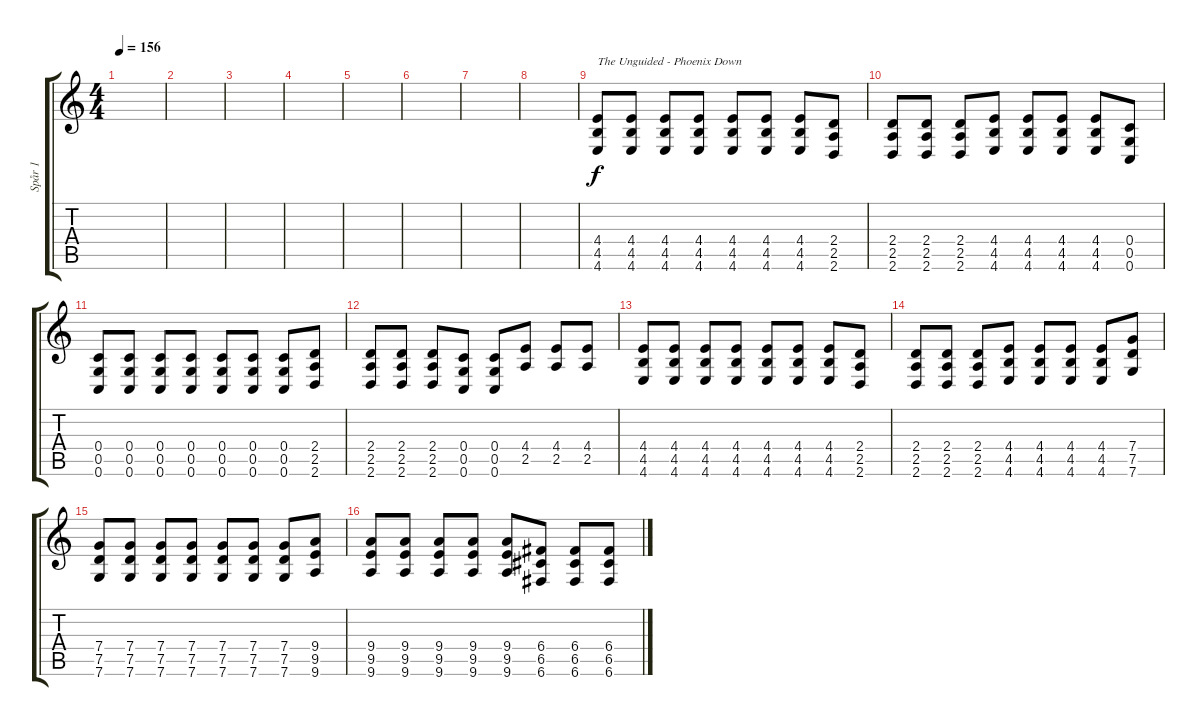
\track ("Spår 1" "Spår 1") {instrument distortionguitar}
\staff {score tabs}
\tuning (D4 A3 F3 C3 G2 C2) {hide}
\ts (4 4)
\tempo 156
\clef g2
\ks c
|
|
|
|
|
|
|
|
(4.4 4.5 4.6).8{txt "The Unguided - Phoenix Down"} (4.4 4.5 4.6).8 (4.4 4.5 4.6).8 (4.4 4.5 4.6).8 (4.4 4.5 4.6).8 (4.4 4.5 4.6).8 (4.4 4.5 4.6).8 (2.4 2.5 2.6).8 |
(2.4 2.5 2.6).8{txt ""} (2.4 2.5 2.6).8 (2.4 2.5 2.6).8 (4.4 4.5 4.6).8 (4.4 4.5 4.6).8 (4.4 4.5 4.6).8 (4.4 4.5 4.6).8 (0.4 0.5 0.6).8 |
(0.4 0.5 0.6).8 (0.4 0.5 0.6).8 (0.4 0.5 0.6).8 (0.4 0.5 0.6).8 (0.4 0.5 0.6).8 (0.4 0.5 0.6).8 (0.4 0.5 0.6).8 (2.4 2.5 2.6).8 |
(2.4 2.5 2.6).8 (2.4 2.5 2.6).8 (2.4 2.5 2.6).8 (0.4 0.5 0.6).8 (0.4 0.5 0.6).8 (4.4 2.5).8 (4.4 2.5).8 (4.4 2.5).8 |
(4.4 4.5 4.6).8 (4.4 4.5 4.6).8 (4.4 4.5 4.6).8 (4.4 4.5 4.6).8 (4.4 4.5 4.6).8 (4.4 4.5 4.6).8 (4.4 4.5 4.6).8 (2.4 2.5 2.6).8 |
(2.4 2.5 2.6).8 (2.4 2.5 2.6).8 (2.4 2.5 2.6).8 (4.4 4.5 4.6).8 (4.4 4.5 4.6).8 (4.4 4.5 4.6).8 (4.4 4.5 4.6).8 (7.4 7.5 7.6).8 |
(7.4 7.5 7.6).8 (7.4 7.5 7.6).8 (7.4 7.5 7.6).8 (7.4 7.5 7.6).8 (7.4 7.5 7.6).8 (7.4 7.5 7.6).8 (7.4 7.5 7.6).8 (9.4 9.5 9.6).8 |
(9.4 9.5 9.6).8 (9.4 9.5 9.6).8 (9.4 9.5 9.6).8 (9.4 9.5 9.6).8 (9.4 9.5 9.6).8 (6.4 6.5 6.6).8 (6.4 6.5 6.6).8 (6.4 6.5 6.6).8
